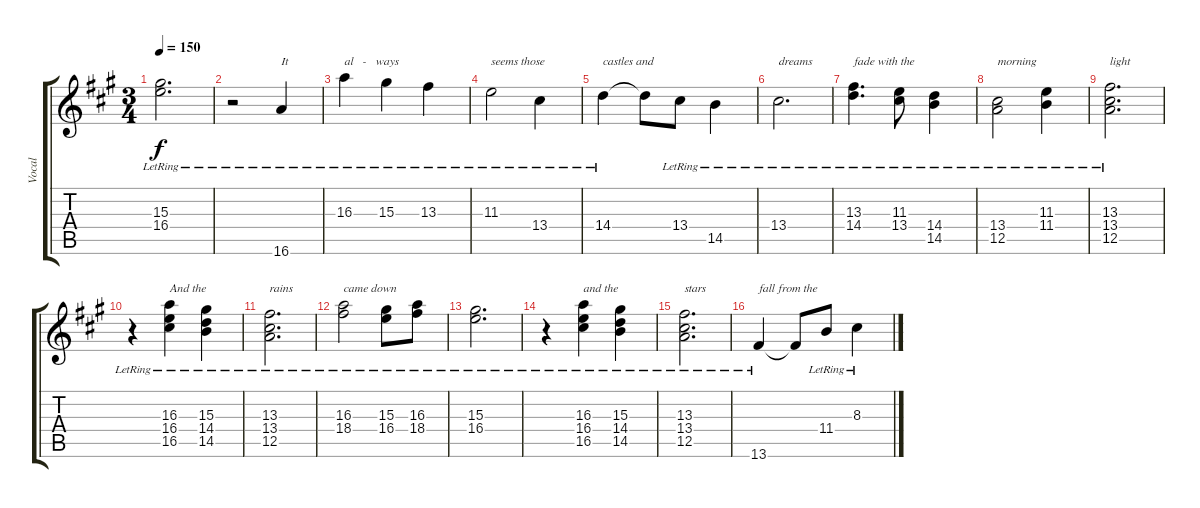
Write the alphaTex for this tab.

\track ("Vocal" "Vocal") {instrument acousticguitarnylon}
\staff {score tabs}
\tuning (F4 C4 F3 C3 A2 F2) {hide}
\ts (3 4)
\tempo 150
\clef g2
\ks f#minor
(15.3{lr} 16.4{lr}).2{d dy f} |
r.2 16.6{lr}.4{txt "It"} |
16.3{lr}.4{txt "al   -   ways"} 15.3{lr}.4 13.3{lr}.4 |
11.3{lr}.2{txt "seems those"} 13.4{lr}.4 |
14.4{lr}.4{txt "castles and"} 14.4{t}.8 13.4{lr}.8 14.5{lr}.4 |
13.4{lr}.2{d txt "dreams"} |
(13.3{lr} 14.4{lr}).4{d txt "fade with the"} (11.3{lr} 13.4{lr}).8 (14.4{lr} 14.5{lr}).4 |
(13.4{lr} 12.5{lr}).2{txt "morning"} (11.3{lr} 11.4{lr}).4 |
(13.3{lr} 13.4{lr} 12.5{lr}).2{d txt "light"} |
r.4 (16.3{lr} 16.4{lr} 16.5{lr}).4{txt "And the"} (15.3{lr} 14.4{lr} 14.5{lr}).4 |
(13.3{lr} 13.4{lr} 12.5{lr}).2{d txt "rains"} |
(16.3{lr} 18.4{lr}).2{txt "came down"} (15.3{lr} 16.4{lr}).8 (16.3{lr} 18.4{lr}).8 |
(15.3{lr} 16.4{lr}).2{d} |
r.4 (16.3{lr} 16.4{lr} 16.5{lr}).4{txt "and the"} (15.3{lr} 14.4{lr} 14.5{lr}).4 |
(13.3{lr} 13.4{lr} 12.5{lr}).2{d txt "stars"} |
13.6{lr}.4{txt "fall from the"} 13.6{t}.8 11.4{lr}.8 8.3{lr}.4
